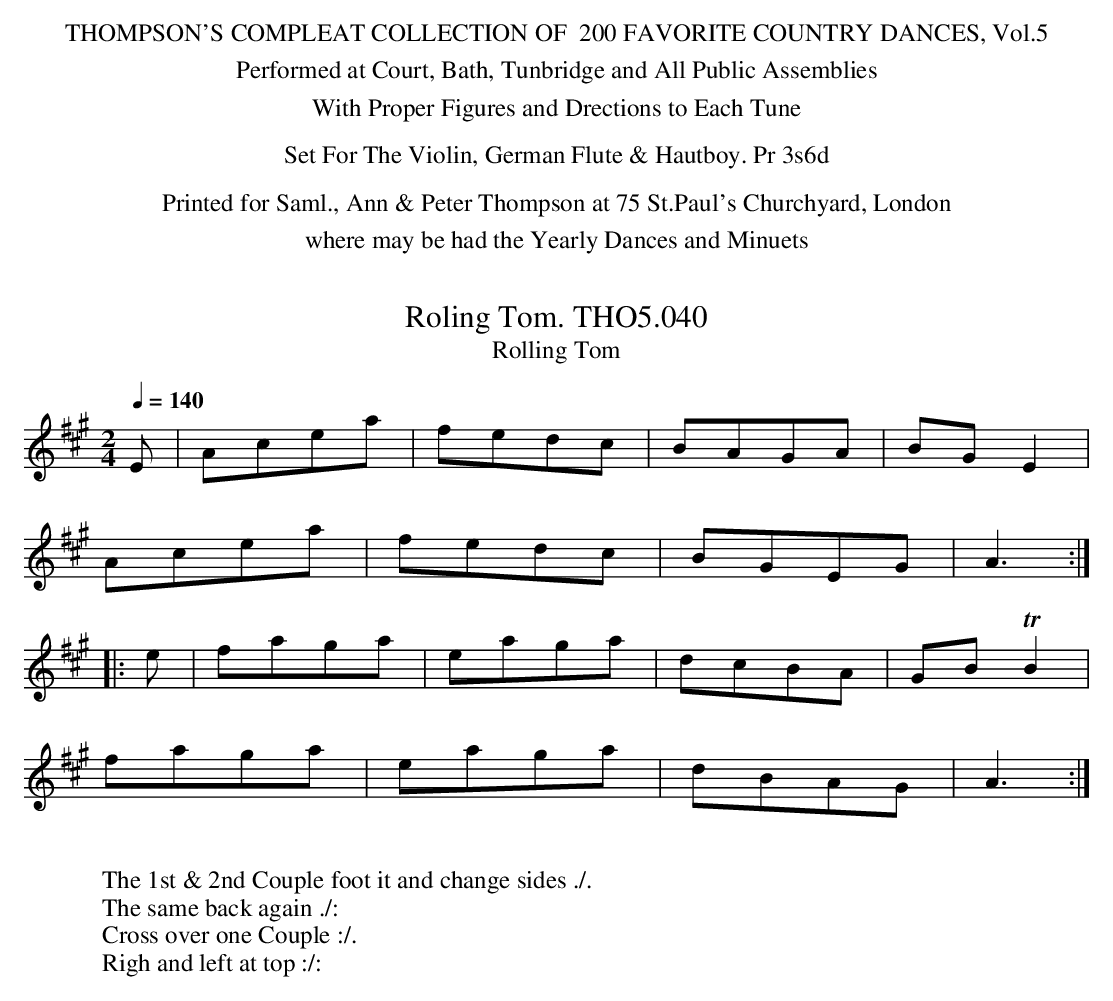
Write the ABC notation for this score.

X:1
T:Roling Tom. THO5.040
T:Rolling Tom
M:2/4
L:1/8
Q:1/4=140
K:A
E|Acea|fedc|BAGA|BG E2|
Acea|fedc|BGEG|A3:|
|:e|faga|eaga|dcBA|GB TB2|
faga|eaga|dBAG|A3:|
W:
W:The 1st & 2nd Couple foot it and change sides ./.
W:The same back again ./:
W:Cross over one Couple :/.
W:Righ and left at top :/:
